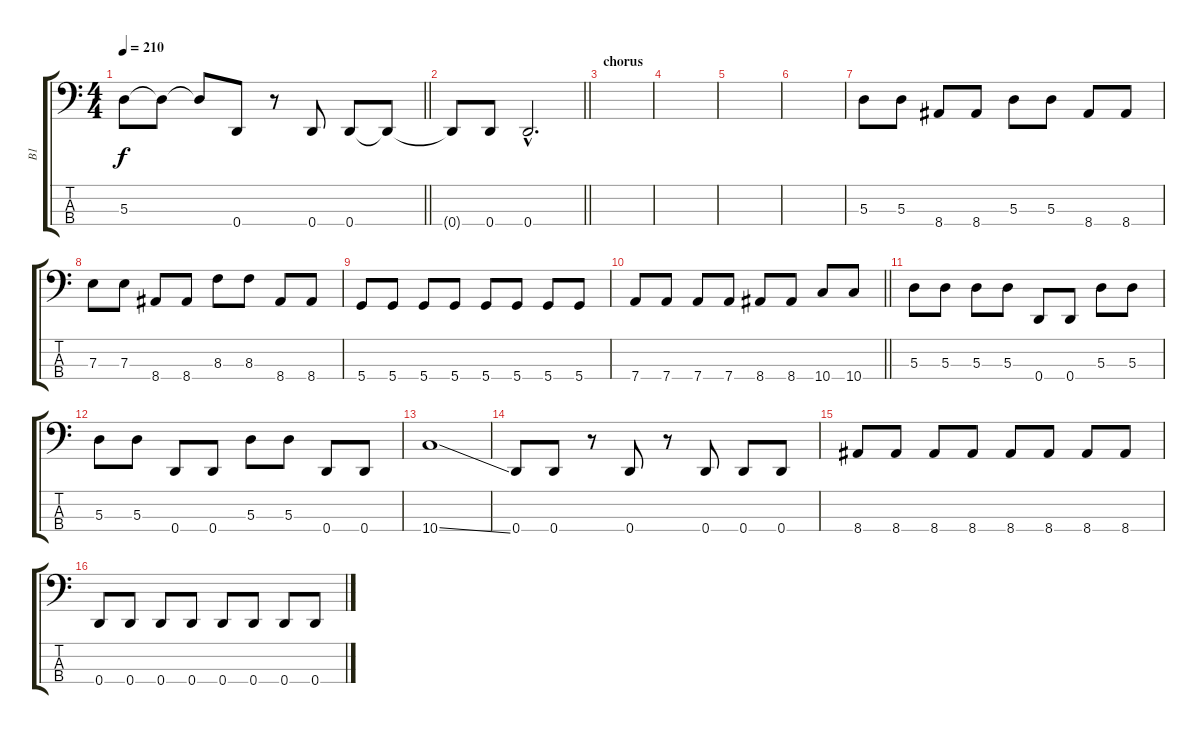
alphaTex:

\track ("B1" "B1") {instrument slapbass2}
\staff {score tabs}
\tuning (G2 D2 A1 D1) {hide}
\ts (4 4)
\tempo 210
\clef f4
\barLineRight lightlight
\ks c
5.3.8{dy f} 5.3{t}.8 5.3{t}.8 0.4.8 r.8 0.4.8 0.4.8 0.4{t}.8 |
\barLineRight lightlight
0.4{t}.8 0.4.8 0.4{hac}.2{d} |
\section ("" "chorus")
|
|
|
|
5.3.8 5.3.8 8.4.8 8.4.8 5.3.8 5.3.8 8.4.8 8.4.8 |
7.3.8 7.3.8 8.4.8 8.4.8 8.3.8 8.3.8 8.4.8 8.4.8 |
5.4.8 5.4.8 5.4.8 5.4.8 5.4.8 5.4.8 5.4.8 5.4.8 |
\barLineRight lightlight
7.4.8 7.4.8 7.4.8 7.4.8 8.4.8 8.4.8 10.4.8 10.4.8 |
\section ("" "")
5.3.8 5.3.8 5.3.8 5.3.8 0.4.8 0.4.8 5.3.8 5.3.8 |
5.3.8 5.3.8 0.4.8 0.4.8 5.3.8 5.3.8 0.4.8 0.4.8 |
10.4{ss}.1 |
0.4.8 0.4.8 r.8 0.4.8 r.8 0.4.8 0.4.8 0.4.8 |
8.4.8 8.4.8 8.4.8 8.4.8 8.4.8 8.4.8 8.4.8 8.4.8 |
0.4.8 0.4.8 0.4.8 0.4.8 0.4.8 0.4.8 0.4.8 0.4.8
